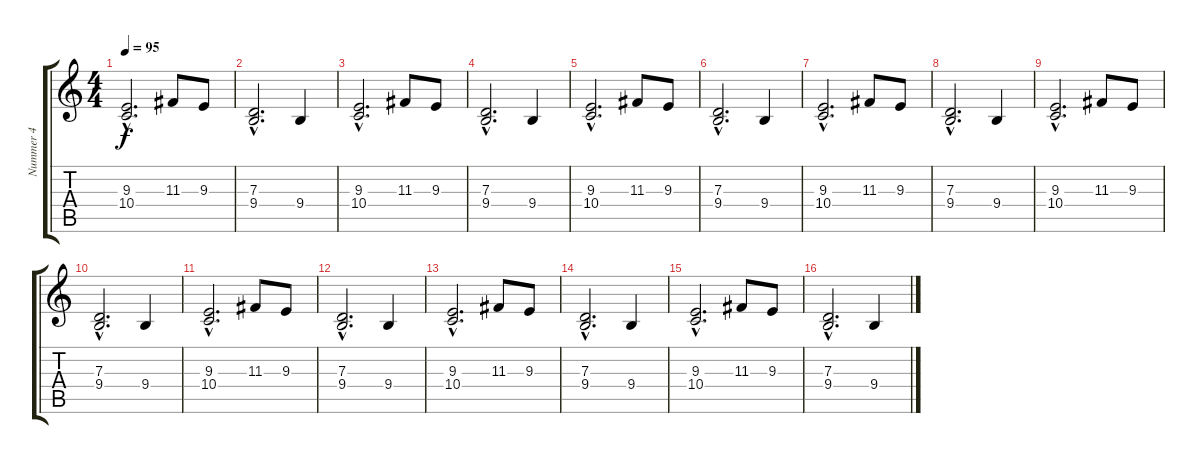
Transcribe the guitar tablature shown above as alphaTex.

\track ("Nummer 4" "Nummer 4") {instrument accordion}
\staff {score tabs}
\tuning (E4 B3 G3 D3 A2 E2) {hide}
\ts (4 4)
\tempo 95
\clef g2
\ks c
(9.3{hac} 10.4{hac}).2{d dy f} 11.3.8 9.3.8 |
(7.3{hac} 9.4{hac}).2{d} 9.4.4 |
(9.3{hac} 10.4{hac}).2{d} 11.3.8 9.3.8 |
(7.3{hac} 9.4{hac}).2{d} 9.4.4 |
(9.3{hac} 10.4{hac}).2{d} 11.3.8 9.3.8 |
(7.3{hac} 9.4{hac}).2{d} 9.4.4 |
(9.3{hac} 10.4{hac}).2{d} 11.3.8 9.3.8 |
(7.3{hac} 9.4{hac}).2{d} 9.4.4 |
(9.3{hac} 10.4{hac}).2{d} 11.3.8 9.3.8 |
(7.3{hac} 9.4{hac}).2{d} 9.4.4 |
(9.3{hac} 10.4{hac}).2{d} 11.3.8 9.3.8 |
(7.3{hac} 9.4{hac}).2{d} 9.4.4 |
(9.3{hac} 10.4{hac}).2{d} 11.3.8 9.3.8 |
(7.3{hac} 9.4{hac}).2{d} 9.4.4 |
(9.3{hac} 10.4{hac}).2{d} 11.3.8 9.3.8 |
(7.3{hac} 9.4{hac}).2{d} 9.4.4
